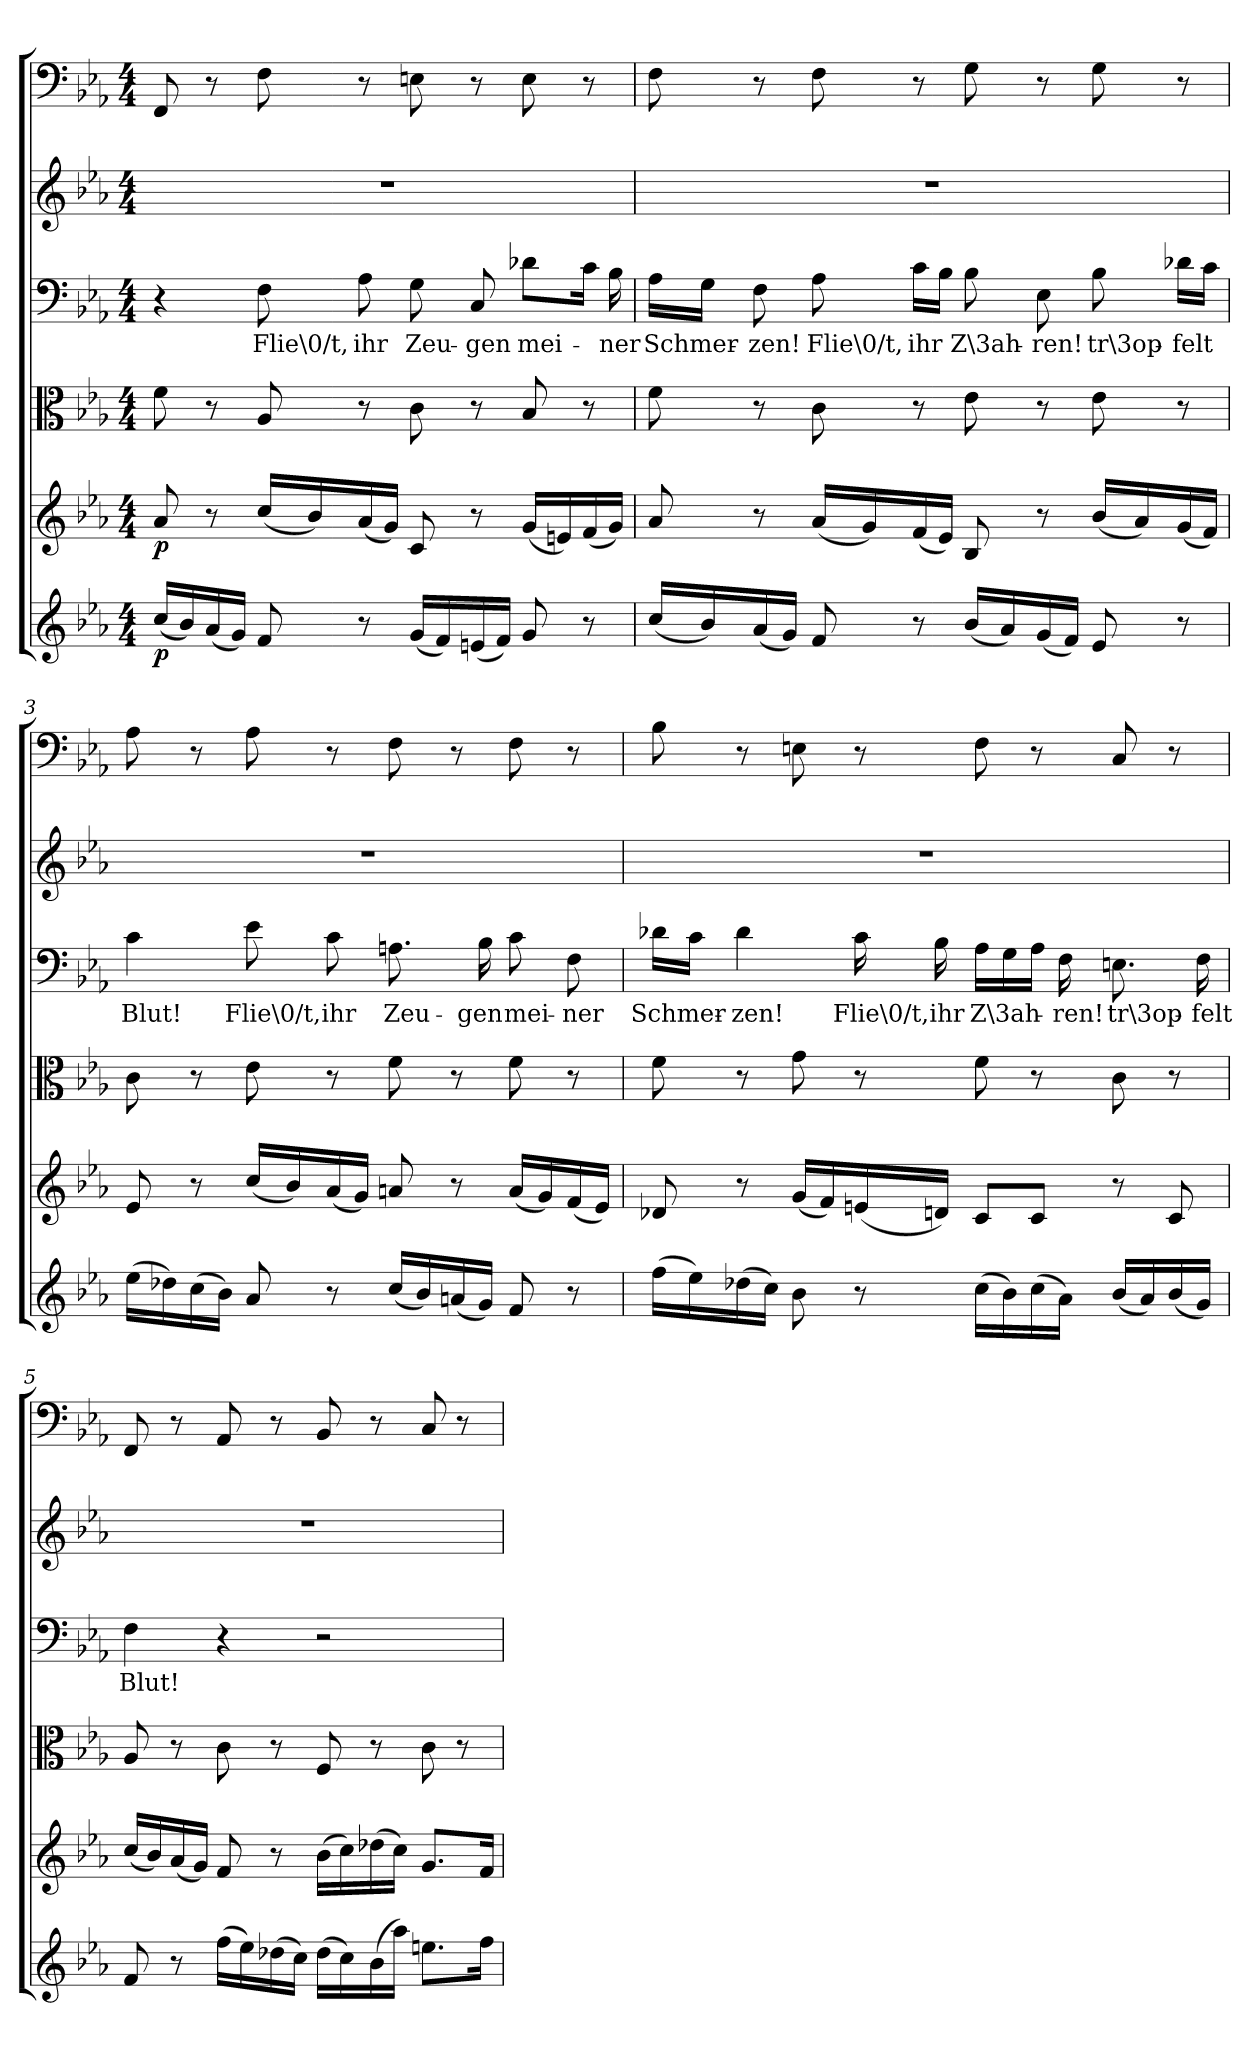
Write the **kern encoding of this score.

**kern	**dynam	**kern	**dynam	**kern	**kern	**text	**kern	**kern
*part6	*part6	*part5	*part5	*part4	*part3	*part3	*part2	*part1
*staff6	*staff6	*staff5	*staff5	*staff4	*staff3	*staff3	*staff2	*staff1
*clefG2	*	*clefG2	*	*clefC3	*clefF4	*	*clefG2	*clefF4
*k[b-e-a-]	*	*k[b-e-a-]	*	*k[b-e-a-]	*k[b-e-a-]	*	*k[b-e-a-]	*k[b-e-a-]
*c:	*	*c:	*	*c:	*c:	*	*c:	*c:
*M4/4	*	*M4/4	*	*M4/4	*M4/4	*	*M4/4	*M4/4
=1	=1	=1	=1	=1	=1	=1	=1	=1
(16cc/LL	p	8a-/	p	8f\	4r	.	1r	8FF/
16b-/)	.	.	.	.	.	.	.	.
(16a-/	.	8r	.	8r	.	.	.	8r
16g/JJ)	.	.	.	.	.	.	.	.
8f/	.	(16cc/LL	.	8A-/	8F\	Flie\0/t,	.	8F\
.	.	16b-/)	.	.	.	.	.	.
8r	.	(16a-/	.	8r	8A-\	ihr	.	8r
.	.	16g/JJ)	.	.	.	.	.	.
(16g/LL	.	8c/	.	8c\	8G\	Zeu-	.	8En\
16f/)	.	.	.	.	.	.	.	.
(16en/	.	8r	.	8r	8C/	-gen	.	8r
16f/JJ)	.	.	.	.	.	.	.	.
8g/	.	(16g/LL	.	8B-/	8d-X\L	mei-	.	8E\
.	.	16en/)	.	.	.	.	.	.
8r	.	(16f/	.	8r	16c\Jk	.	.	8r
.	.	16g/JJ)	.	.	16B-\	-ner	.	.
=2	=2	=2	=2	=2	=2	=2	=2	=2
(16cc/LL	.	8a-/	.	8f\	16A-\LL	Schmer-	1r	8F\
16b-/)	.	.	.	.	16G\JJ	.	.	.
(16a-/	.	8r	.	8r	8F\	-zen!	.	8r
16g/JJ)	.	.	.	.	.	.	.	.
8f/	.	(16a-/LL	.	8c\	8A-\	Flie\0/t,	.	8F\
.	.	16g/)	.	.	.	.	.	.
8r	.	(16f/	.	8r	16c\LL	ihr	.	8r
.	.	16e-/JJ)	.	.	16B-\JJ	.	.	.
(16b-/LL	.	8B-/	.	8e-\	8B-\	Z\3ah-	.	8G\
16a-/)	.	.	.	.	.	.	.	.
(16g/	.	8r	.	8r	8E-\	-ren!	.	8r
16f/JJ)	.	.	.	.	.	.	.	.
8e-/	.	(16b-/LL	.	8e-\	8B-\	tr\3op-	.	8G\
.	.	16a-/)	.	.	.	.	.	.
8r	.	(16g/	.	8r	16d-X\LL	-felt	.	8r
.	.	16f/JJ)	.	.	16c\JJ	.	.	.
=3	=3	=3	=3	=3	=3	=3	=3	=3
(16ee-\LL	.	8e-/	.	8c\	4c\	Blut!	1r	8A-\
16dd-X\)	.	.	.	.	.	.	.	.
(16cc\	.	8r	.	8r	.	.	.	8r
16b-\JJ)	.	.	.	.	.	.	.	.
8a-/	.	(16cc/LL	.	8e-\	8e-\	Flie\0/t,	.	8A-\
.	.	16b-/)	.	.	.	.	.	.
8r	.	(16a-/	.	8r	8c\	ihr	.	8r
.	.	16g/JJ)	.	.	.	.	.	.
(16cc/LL	.	8an/	.	8f\	8.An\	Zeu-	.	8F\
16b-/)	.	.	.	.	.	.	.	.
(16an/	.	8r	.	8r	.	.	.	8r
16g/JJ)	.	.	.	.	16B-\	-gen	.	.
8f/	.	(16a/LL	.	8f\	8c\	mei-	.	8F\
.	.	16g/)	.	.	.	.	.	.
8r	.	(16f/	.	8r	8F\	-ner	.	8r
.	.	16e-/JJ)	.	.	.	.	.	.
=4	=4	=4	=4	=4	=4	=4	=4	=4
(16ff\LL	.	8d-X/	.	8f\	16d-X\LL	Schmer-	1r	8B-\
16ee-\)	.	.	.	.	16c\JJ	.	.	.
(16dd-X\	.	8r	.	8r	4d-\	-zen!	.	8r
16cc\JJ)	.	.	.	.	.	.	.	.
8b-\	.	(16g/LL	.	8g\	.	.	.	8En\
.	.	16f/)	.	.	.	.	.	.
8r	.	(16en/	.	8r	16c\	Flie\0/t,	.	8r
.	.	16dn/JJ)	.	.	16B-\	ihr	.	.
(16cc\LL	.	8c/L	.	8f\	16A-\LL	Z\3ah-	.	8F\
16b-\)	.	.	.	.	16G\	.	.	.
(16cc\	.	8c/J	.	8r	16A-\JJ	.	.	8r
16a-\JJ)	.	.	.	.	16F\	-ren!	.	.
(16b-/LL	.	8r	.	8c\	8.En\	tr\3op-	.	8C/
16a-/)	.	.	.	.	.	.	.	.
(16b-/	.	8c/	.	8r	.	.	.	8r
16g/JJ)	.	.	.	.	16F\	-felt	.	.
=5	=5	=5	=5	=5	=5	=5	=5	=5
8f/	.	(16cc/LL	.	8A-/	4F\	Blut!	1r	8FF/
.	.	16b-/)	.	.	.	.	.	.
8r	.	(16a-/	.	8r	.	.	.	8r
.	.	16g/JJ)	.	.	.	.	.	.
(16ff\LL	.	8f/	.	8c\	4r	.	.	8AA-/
16ee-\)	.	.	.	.	.	.	.	.
(16dd-X\	.	8r	.	8r	.	.	.	8r
16cc\JJ)	.	.	.	.	.	.	.	.
(16dd-\LL	.	(16b-\LL	.	8F/	2r	.	.	8BB-/
16cc\)	.	16cc\)	.	.	.	.	.	.
(16b-\	.	(16dd-X\	.	8r	.	.	.	8r
16aa-\JJ)	.	16cc\JJ)	.	.	.	.	.	.
8.een\L	.	8.g/L	.	8c\	.	.	.	8C/
.	.	.	.	8r	.	.	.	8r
16ff\Jk	.	16f/Jk	.	.	.	.	.	.
=	=	=	=	=	=	=	=	=
*-	*-	*-	*-	*-	*-	*-	*-	*-
